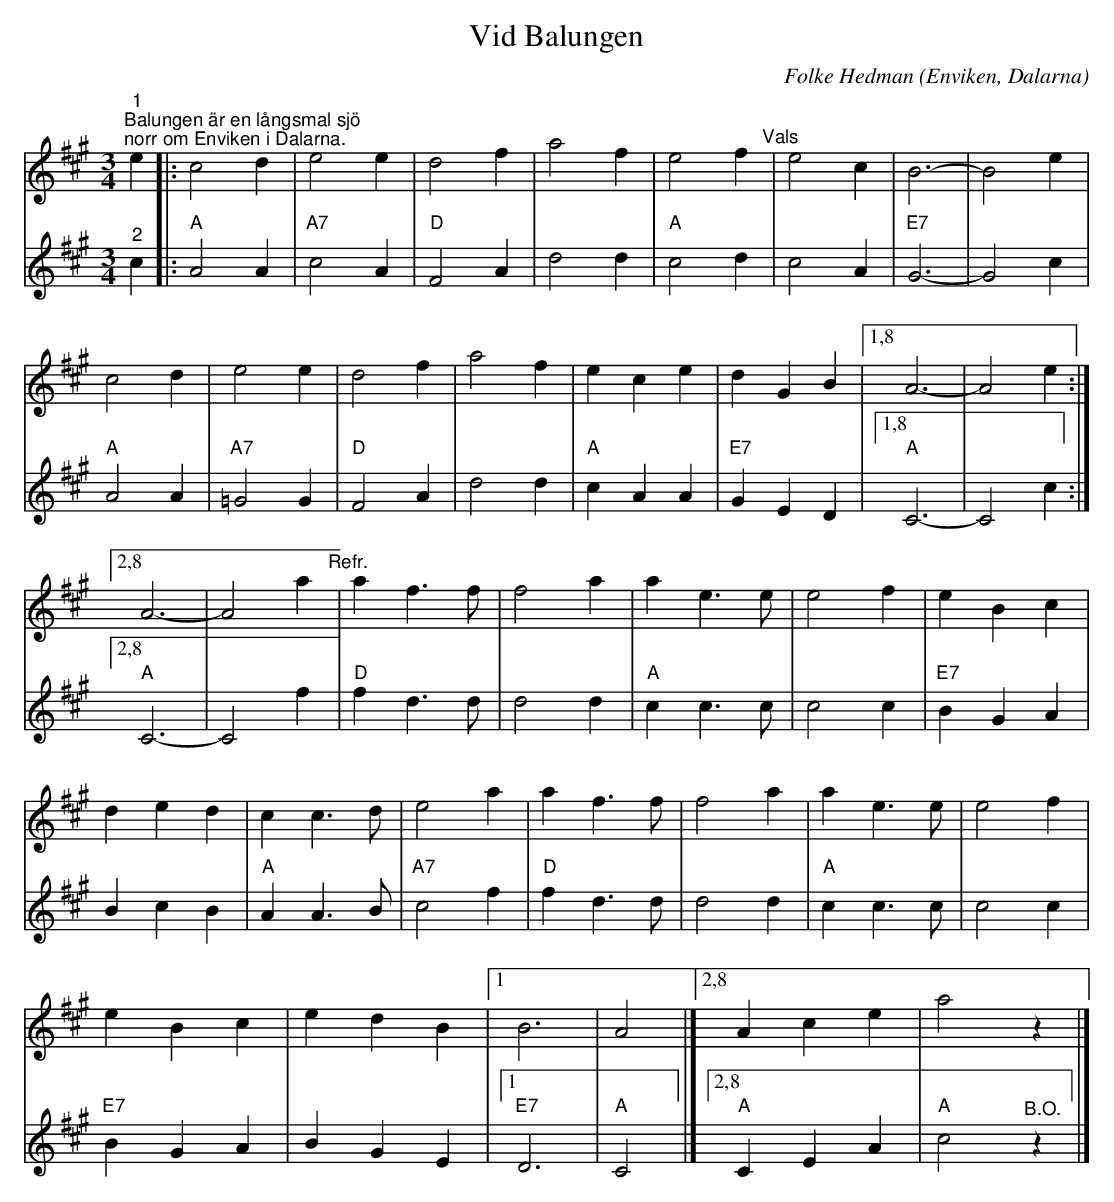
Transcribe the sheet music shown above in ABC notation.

X:1
T:Vid Balungen
C:Folke Hedman
O:Enviken, Dalarna
L:1/4
M:3/4
K:A
V:1
"^1""^Balungen är en långsmal sjö""^norr om Enviken i Dalarna." e |: c2 d | e2 e | d2 f | a2 f | e2 f"^Vals" | e2 c | B3- | B2 e |
c2 d | e2 e | d2 f | a2 f | e c e | d G B |1,8 A3- | A2 e :|2,8
A3- | A2 a"^Refr." | a f3/2 f/ | f2 a | a e3/2 e/ | e2 f | e B c |
d e d | c c3/2 d/ | e2 a | a f3/2 f/ | f2 a | a e3/2 e/ | e2 f |
e B c | e d B |1 B3 | A2 |]2,8 A c e | a2 z |]
V:2
"^2" c |:"A" A2 A |"A7" c2 A |"D" F2 A | d2 d |"A" c2 d | c2 A |"E7" G3- | G2 c |"A" A2 A |
"A7" =G2 G |"D" F2 A | d2 d |"A" c A A |"E7" G E D |1,8"A" C3- | C2 c :|2,8"A" C3- | C2 f |
"D" f d3/2 d/ | d2 d |"A" c c3/2 c/ | c2 c |"E7" B G A | B c B |"A" A A3/2 B/ |"A7" c2 f |
"D" f d3/2 d/ |
 d2 d |
"A" c c3/2 c/ |
c2 c |"E7" B G A | B G E |1"E7" D3 |"A" C2 |]2,8"A" C E A |"A" c2"^B.O." z |]
